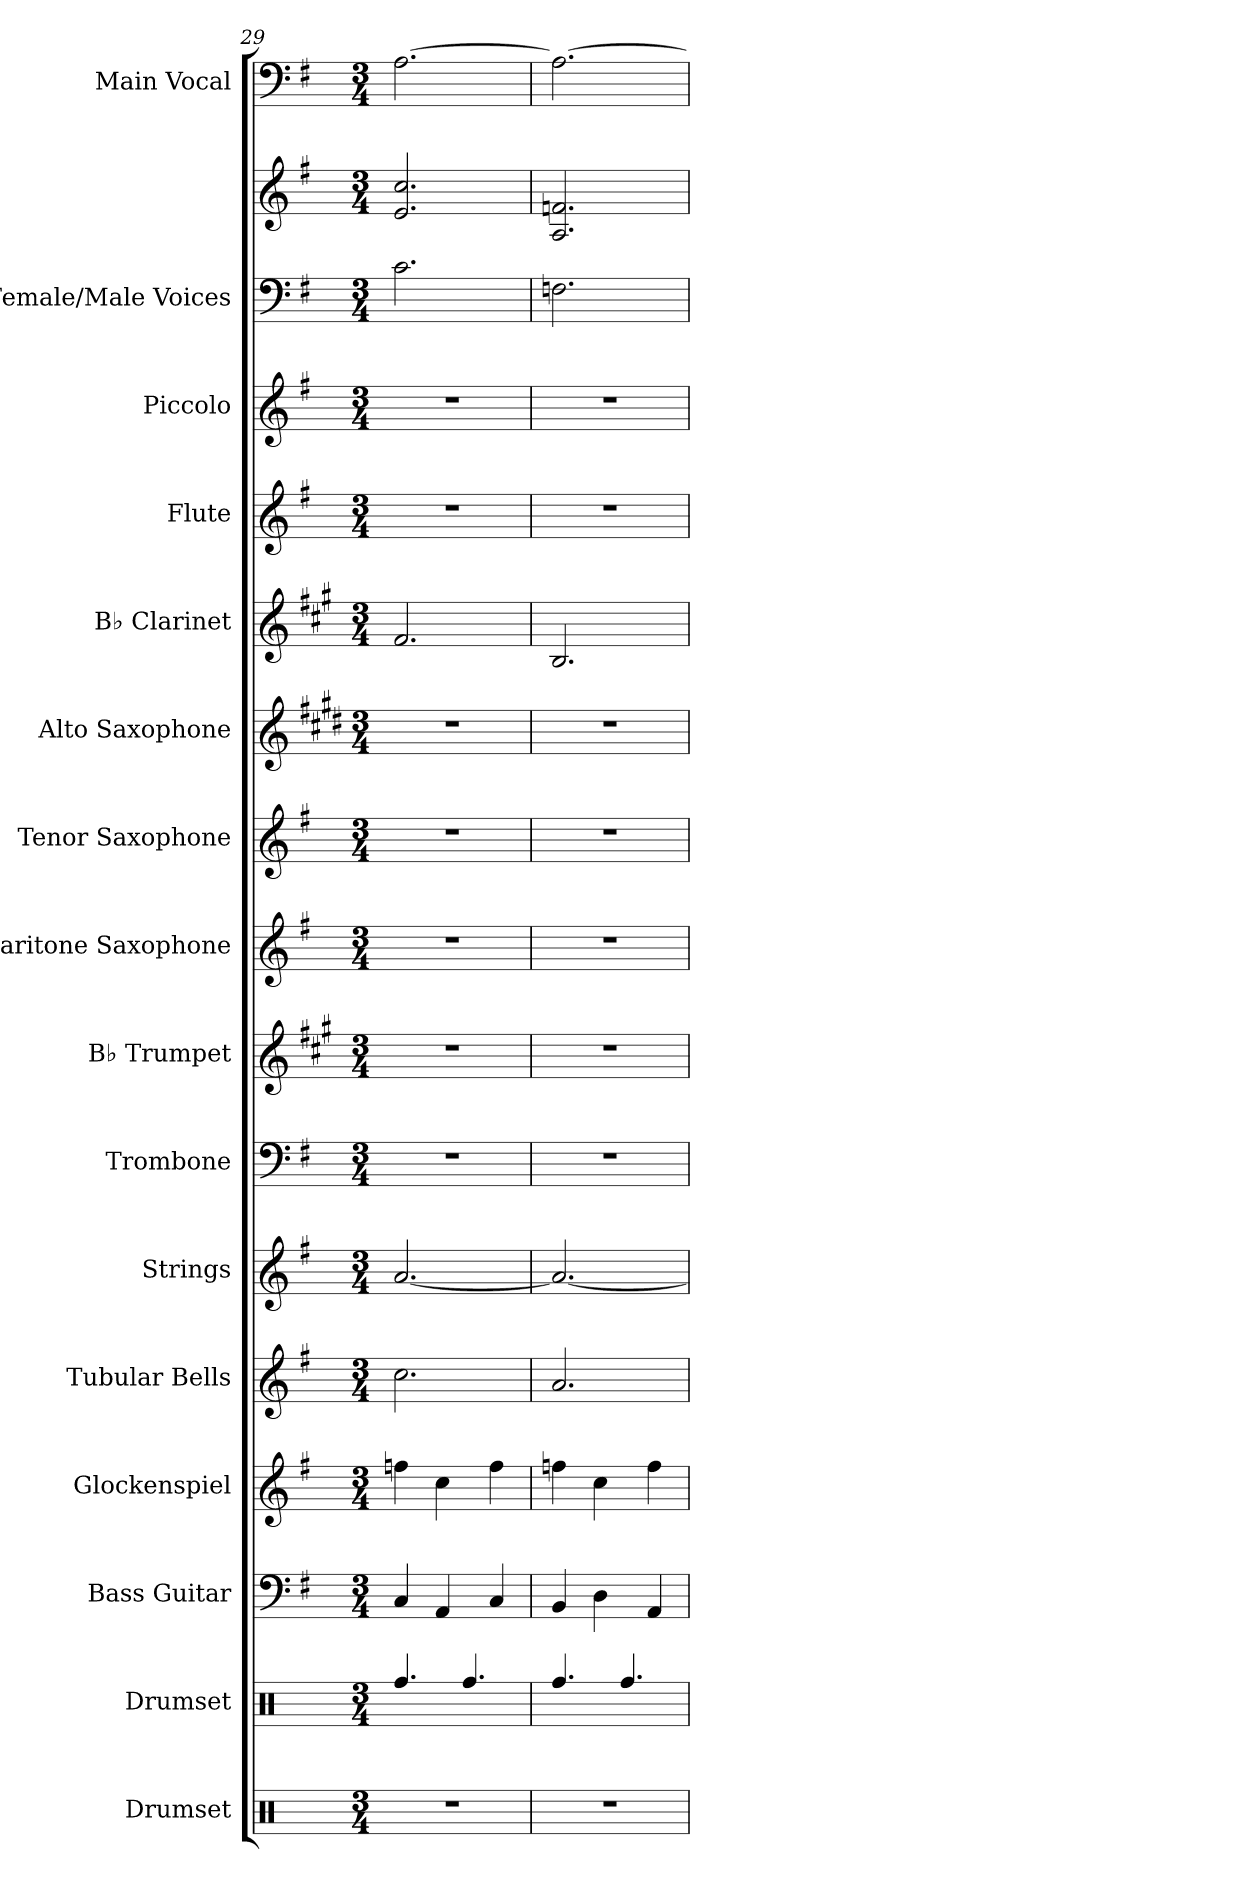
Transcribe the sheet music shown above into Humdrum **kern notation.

**kern	**kern	**kern	**kern	**kern	**kern	**kern	**kern	**kern	**kern	**kern	**kern	**kern	**kern	**kern	**kern	**kern
*part16	*part15	*part14	*part13	*part12	*part11	*part10	*part9	*part8	*part7	*part6	*part5	*part4	*part3	*part2	*part2	*part1
*staff17	*staff16	*staff15	*staff14	*staff13	*staff12	*staff11	*staff10	*staff9	*staff8	*staff7	*staff6	*staff5	*staff4	*staff3	*staff2	*staff1
*I"Drumset	*I"Drumset	*I"Bass Guitar	*I"Glockenspiel	*I"Tubular Bells	*I"Strings	*I"Trombone	*I"B♭ Trumpet	*I"Baritone Saxophone	*I"Tenor Saxophone	*I"Alto Saxophone	*I"B♭ Clarinet	*I"Flute	*I"Piccolo	*I"Female/Male Voices	*	*I"Main Vocal
*I'Drs.	*I'Drs.	*I'B. Guit.	*I'Glk.	*I'Tu. Be.	*I'St.	*I'Tbn.	*I'B♭ Tpt.	*I'Bar. Sax.	*I'T. Sax.	*I'A. Sax.	*I'B♭ Cl.	*I'Fl.	*I'Picc.	*I'Voices	*	*I'Main Vcl.
*clefX	*clefX	*clefF4	*clefG2	*clefG2	*clefG2	*clefF4	*clefG2	*clefG2	*clefG2	*clefG2	*clefG2	*clefG2	*clefG2	*clefF4	*clefG2	*clefF4
*	*	*ITrd7c12	*ITrd-14c-24	*	*	*	*ITrd1c2	*ITrd12c21	*ITrd8c14	*ITrd5c9	*ITrd1c2	*	*ITrd-7c-12	*	*	*
*k[]	*k[]	*k[f#]	*k[f#]	*k[f#]	*k[f#]	*k[f#]	*k[f#]	*k[f#]	*k[f#]	*k[f#]	*k[f#]	*k[f#]	*k[f#]	*k[f#]	*k[f#]	*k[f#]
*M3/4	*M3/4	*M3/4	*M3/4	*M3/4	*M3/4	*M3/4	*M3/4	*M3/4	*M3/4	*M3/4	*M3/4	*M3/4	*M3/4	*M3/4	*M3/4	*M3/4
=29	=29	=29	=29	=29	=29	=29	=29	=29	=29	=29	=29	=29	=29	=29	=29	=29
2.r	4.Rff/	4CC/	4ffffn\	2.cc\	[2.a/	2.r	2.r	2.r	2.r	2.r	2.e/	2.r	2.r	2.c\	2.e/ 2.cc/	[2.A\
.	.	4AAA/	4cccc\	.	.	.	.	.	.	.	.	.	.	.	.	.
.	4.Rff/	.	.	.	.	.	.	.	.	.	.	.	.	.	.	.
.	.	4CC/	4ffff\	.	.	.	.	.	.	.	.	.	.	.	.	.
=30	=30	=30	=30	=30	=30	=30	=30	=30	=30	=30	=30	=30	=30	=30	=30	=30
2.r	4.Rff/	4BBB/	4ffffn\	2.a/	2.a/_	2.r	2.r	2.r	2.r	2.r	2.A/	2.r	2.r	2.Fn\	2.A/ 2.fn/	2.A\_
.	.	4DD\	4cccc\	.	.	.	.	.	.	.	.	.	.	.	.	.
.	4.Rff/	.	.	.	.	.	.	.	.	.	.	.	.	.	.	.
.	.	4AAA/	4ffff\	.	.	.	.	.	.	.	.	.	.	.	.	.
=	=	=	=	=	=	=	=	=	=	=	=	=	=	=	=	=
*-	*-	*-	*-	*-	*-	*-	*-	*-	*-	*-	*-	*-	*-	*-	*-	*-
